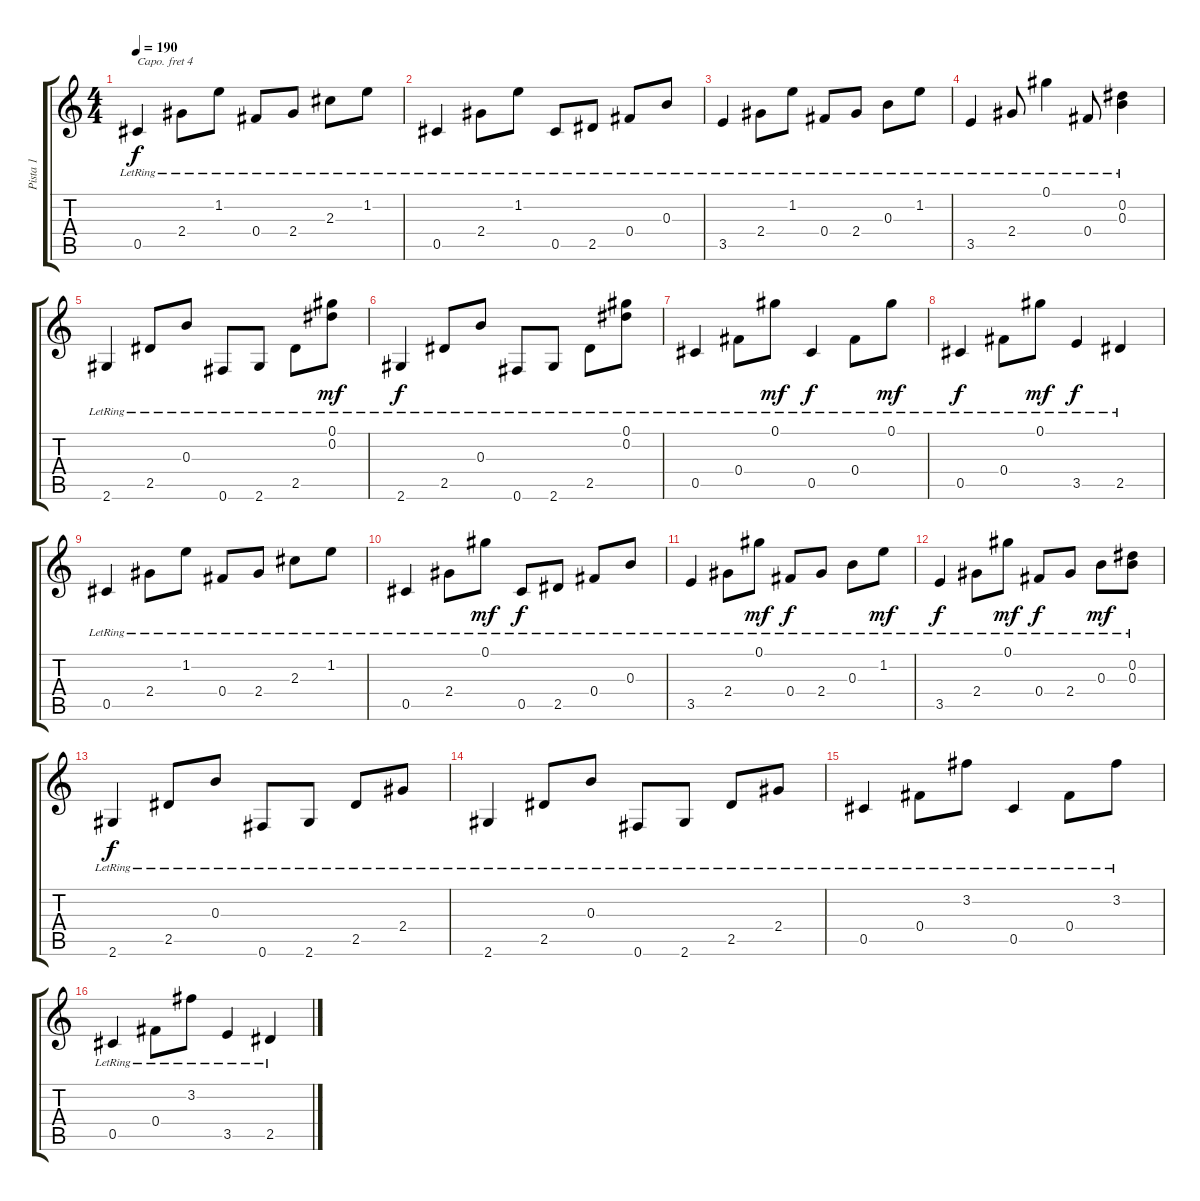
\track ("Pista 1" "Pista 1") {instrument electricguitarjazz}
\staff {score tabs}
\capo 4
\tuning (E4 B3 G3 D3 A2 D2) {hide}
\ts (4 4)
\tempo 190
\clef g2
\ks c
0.5{lr}.4{dy f} 2.4{lr}.8 1.2{lr}.8 0.4{lr}.8 2.4{lr}.8 2.3{lr}.8 1.2{lr}.8 |
0.5{lr}.4 2.4{lr}.8 1.2{lr}.8 0.5{lr}.8 2.5{lr}.8 0.4{lr}.8 0.3{lr}.8 |
3.5{lr}.4 2.4{lr}.8 1.2{lr}.8 0.4{lr}.8 2.4{lr}.8 0.3{lr}.8 1.2{lr}.8 |
3.5{lr}.4 2.4{lr}.8 0.1{lr}.4 0.4{lr}.8 (0.2{lr} 0.3{lr}).4 |
2.6{lr}.4 2.5{lr}.8 0.3{lr}.8 0.6{lr}.8 2.6{lr}.8 2.5{lr}.8 (0.1{lr} 0.2{lr}).8{dy mf} |
2.6{lr}.4{dy f} 2.5{lr}.8 0.3{lr}.8 0.6{lr}.8 2.6{lr}.8 2.5{lr}.8 (0.1{lr} 0.2{lr}).8 |
0.5{lr}.4 0.4{lr}.8 0.1{lr}.8{dy mf} 0.5{lr}.4{dy f} 0.4{lr}.8 0.1{lr}.8{dy mf} |
0.5{lr}.4{dy f} 0.4{lr}.8 0.1{lr}.8{dy mf} 3.5{lr}.4{dy f} 2.5{lr}.4 |
0.5{lr}.4 2.4{lr}.8 1.2{lr}.8 0.4{lr}.8 2.4{lr}.8 2.3{lr}.8 1.2{lr}.8 |
0.5{lr}.4 2.4{lr}.8 0.1{lr}.8{dy mf} 0.5{lr}.8{dy f} 2.5{lr}.8 0.4{lr}.8 0.3{lr}.8 |
3.5{lr}.4 2.4{lr}.8 0.1{lr}.8{dy mf} 0.4{lr}.8{dy f} 2.4{lr}.8 0.3{lr}.8 1.2{lr}.8{dy mf} |
3.5{lr}.4{dy f} 2.4{lr}.8 0.1{lr}.8{dy mf} 0.4{lr}.8{dy f} 2.4{lr}.8 0.3{lr}.8{dy mf} (0.2{lr} 0.3{lr}).8 |
2.6{lr}.4{dy f} 2.5{lr}.8 0.3{lr}.8 0.6{lr}.8 2.6{lr}.8 2.5{lr}.8 2.4{lr}.8 |
2.6{lr}.4 2.5{lr}.8 0.3{lr}.8 0.6{lr}.8 2.6{lr}.8 2.5{lr}.8 2.4{lr}.8 |
0.5{lr}.4 0.4{lr}.8 3.2{lr}.8 0.5{lr}.4 0.4{lr}.8 3.2{lr}.8 |
0.5{lr}.4 0.4{lr}.8 3.2{lr}.8 3.5{lr}.4 2.5{lr}.4
